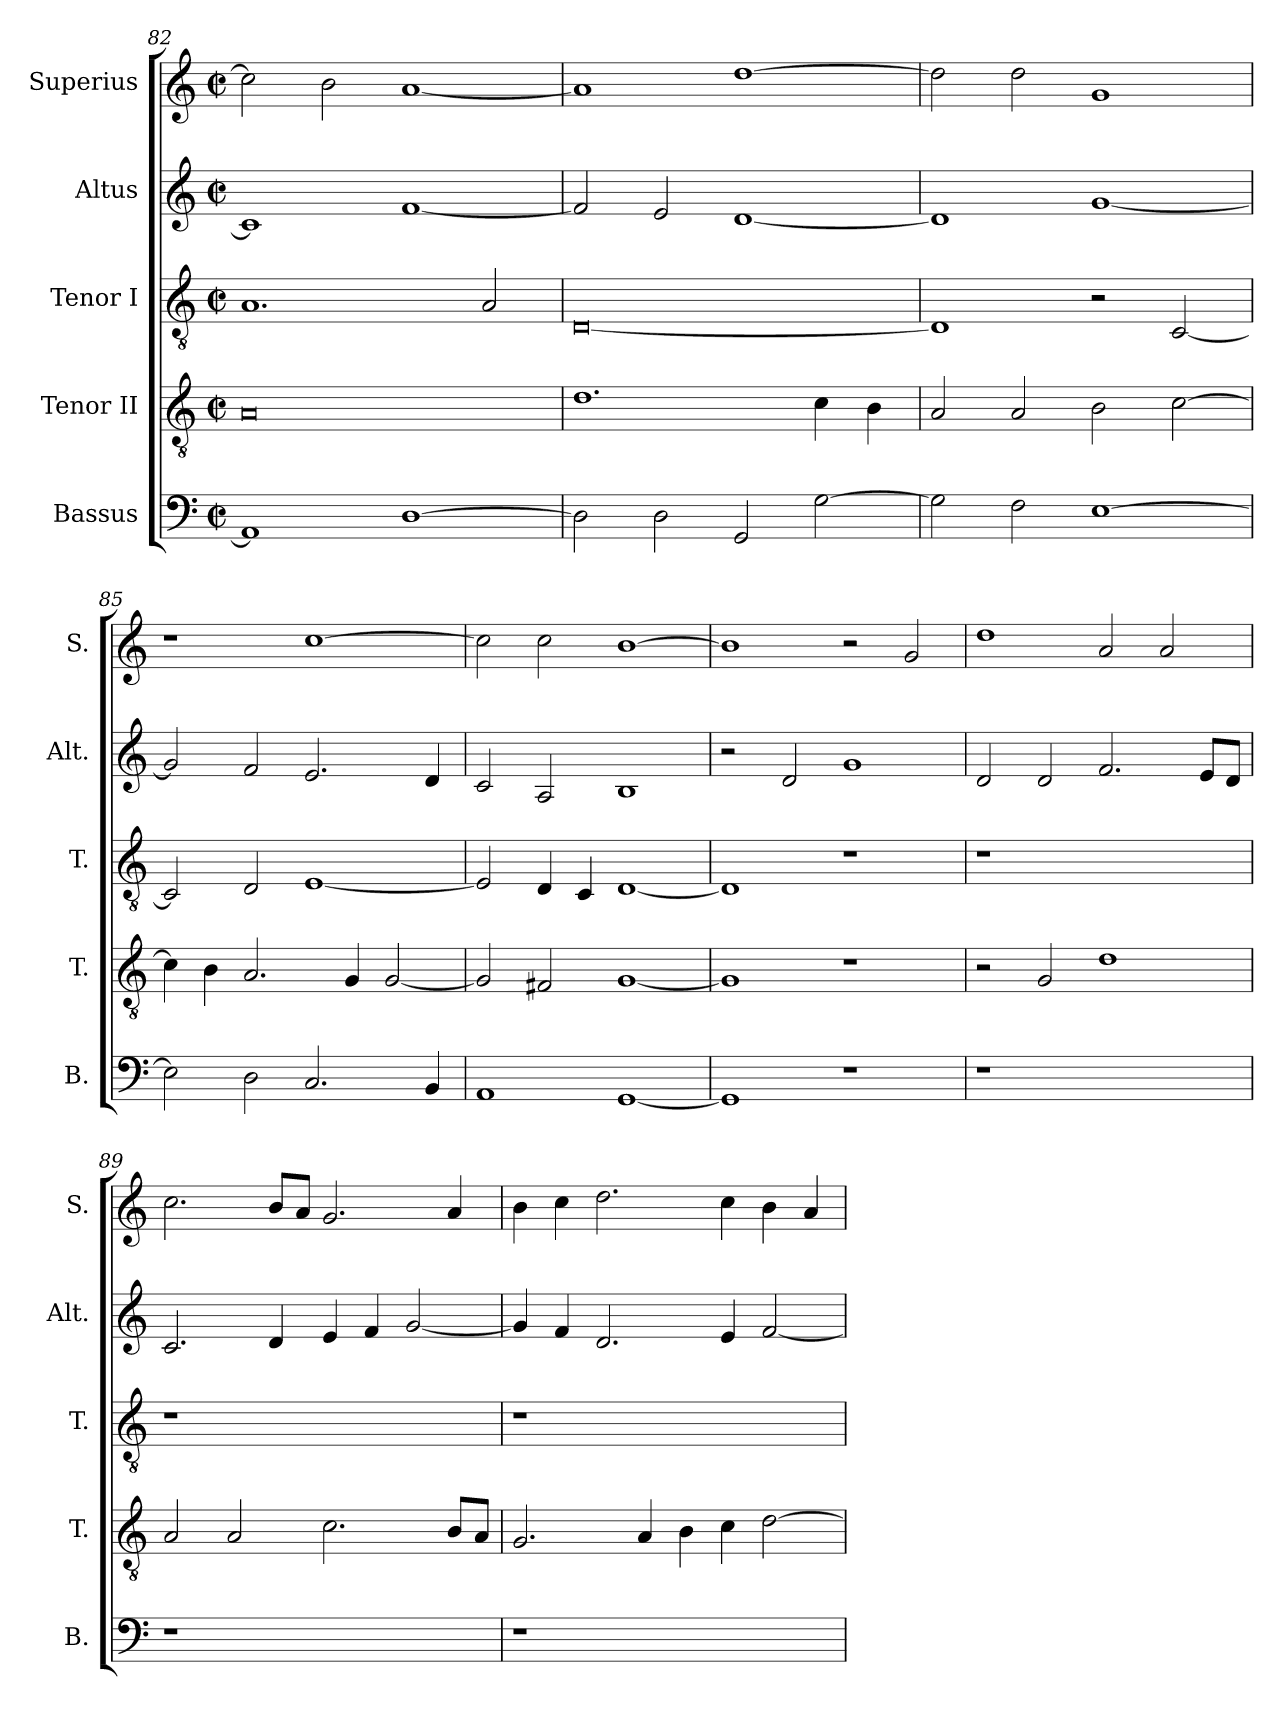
**kern	**kern	**kern	**kern	**kern
*part5	*part4	*part3	*part2	*part1
*staff5	*staff4	*staff3	*staff2	*staff1
*I"Bassus	*I"Tenor II	*I"Tenor I	*I"Altus	*I"Superius
*I'B.	*I'T.	*I'T.	*I'Alt.	*I'S.
*clefF4	*clefGv2	*clefGv2	*clefG2	*clefG2
*	*ITrd7c12	*ITrd7c12	*	*
*k[]	*k[]	*k[]	*k[]	*k[]
*C:	*C:	*C:	*C:	*C:
*M2/2	*M2/2	*M2/2	*M2/2	*M2/2
*met(c|)	*met(c|)	*met(c|)	*met(c|)	*met(c|)
=82	=82	=82	=82	=82
1AAi]	0AAi	1.AAi	1ci]	2cci\]
.	.	.	.	2bi\
[>1Di	.	.	[<1fi	[<1ai
.	.	2AAi/	.	.
=83	=83	=83	=83	=83
2Di\]	1.Di	[<0DDi	2fi/]	1ai]
2Di\	.	.	2ei/	.
2GGi/	.	.	[<1di	[>1ddi
[>2Gi\	4Ci\	.	.	.
.	4BBi\	.	.	.
!!LO:LB:g=z
=84	=84	=84	=84	=84
2Gi\]	2AAi/	1DDi]	1di]	2ddi\]
2Fi\	2AAi/	.	.	2ddi\
[>1Ei	2BBi\	2r	[<1gi	1gi
.	[>2Ci\	[<2CCi/	.	.
=85	=85	=85	=85	=85
2Ei\]	4Ci\]	2CCi/]	2gi/]	1r
.	4BBi\	.	.	.
2Di\	2.AAi/	2DDi/	2fi/	.
2.Ci/	.	[<1EEi	2.ei/	[>1cci
.	4GGi/	.	.	.
.	[<2GGi/	.	.	.
4BBi/	.	.	4di/	.
=86	=86	=86	=86	=86
1AAi	2GGi/]	2EEi/]	2ci/	2cci\]
.	2FF#Xi/	4DDi/	2Ai/	2cci\
.	.	4CCi/	.	.
[<1GGi	[<1GGi	[<1DDi	1Bi	[>1bi
=87	=87	=87	=87	=87
1GGi]	1GGi]	1DDi]	2r	1bi]
.	.	.	2di/	.
1r	1r	1r	1gi	2r
.	.	.	.	2gi/
=88	=88	=88	=88	=88
!LO:N:vis=1	!	!LO:N:vis=1	!	!
1r	2r	1r	2di/	1ddi
.	2GGi/	.	2di/	.
1ryy	1Di	1ryy	2.fi/	2ai/
.	.	.	.	2ai/
.	.	.	8ei/L	.
.	.	.	8di/J	.
!!LO:PB:g=z
=89	=89	=89	=89	=89
!LO:N:vis=1	!	!LO:N:vis=1	!	!
1r	2AAi/	1r	2.ci/	2.cci\
.	2AAi/	.	.	.
.	.	.	4di/	8bi/L
.	.	.	.	8ai/J
1ryy	2.Ci\	1ryy	4ei/	2.gi/
.	.	.	4fi/	.
.	.	.	[<2gi/	.
.	8BBi/L	.	.	4ai/
.	8AAi/J	.	.	.
=90	=90	=90	=90	=90
!LO:N:vis=1	!	!LO:N:vis=1	!	!
1r	2.GGi/	1r	4gi/]	4bi\
.	.	.	4fi/	4cci\
.	.	.	2.di/	2.ddi\
.	4AAi/	.	.	.
1ryy	4BBi\	1ryy	.	.
.	4Ci\	.	4ei/	4cci\
.	[>2Di\	.	[<2fi/	4bi\
.	.	.	.	4ai/
=	=	=	=	=
*-	*-	*-	*-	*-
